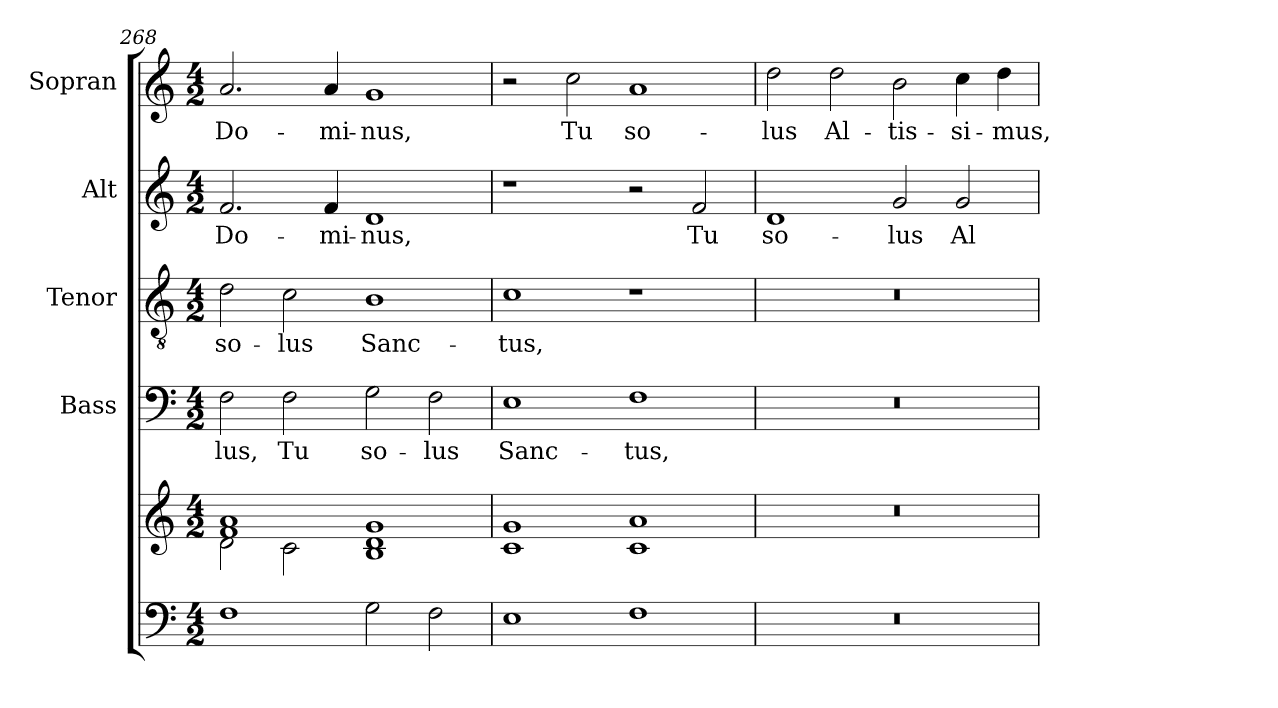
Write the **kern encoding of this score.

**kern	**kern	**kern	**text	**kern	**text	**kern	**text	**kern	**text
*part5	*part5	*part4	*part4	*part3	*part3	*part2	*part2	*part1	*part1
*staff6	*staff5	*staff4	*staff4	*staff3	*staff3	*staff2	*staff2	*staff1	*staff1
*	*	*I"Bass	*	*I"Tenor	*	*I"Alt	*	*I"Sopran	*
*	*	*I'B.	*	*I'T.	*	*I'A.	*	*I'S.	*
*clefF4	*clefG2	*clefF4	*	*clefGv2	*	*clefG2	*	*clefG2	*
*k[]	*k[]	*k[]	*	*k[]	*	*k[]	*	*k[]	*
*C:	*C:	*C:	*	*C:	*	*C:	*	*C:	*
*M4/2	*M4/2	*M4/2	*	*M4/2	*	*M4/2	*	*M4/2	*
=268	=268	=268	=268	=268	=268	=268	=268	=268	=268
*	*^	*	*	*	*	*	*	*	*
!	!	!	!	!LO:LY:b	!	!LO:LY:b	!	!LO:LY:b	!	!LO:LY:b
1F	1f 1a	2d\	2F\	-lus,	2d\	so-	2.f/	Do-	2.a/	Do-
!	!	!	!	!LO:LY:b	!	!LO:LY:b	!	!	!	!
.	.	2c\	2F\	Tu	2c\	-lus	.	.	.	.
!	!	!	!	!	!	!	!	!LO:LY:b	!	!LO:LY:b
.	.	.	.	.	.	.	4f/	-mi-	4a/	-mi-
!	!	!	!	!LO:LY:b	!	!LO:LY:b	!	!LO:LY:b	!	!LO:LY:b
2G\	1d 1g	1B	2G\	so-	1B	Sanc-	1d	-nus,	1g	-nus,
!	!	!	!	!LO:LY:b	!	!	!	!	!	!
2F\	.	.	2F\	-lus	.	.	.	.	.	.
*	*v	*v	*	*	*	*	*	*	*	*
=269	=269	=269	=269	=269	=269	=269	=269	=269	=269
!	!	!	!LO:LY:b	!	!LO:LY:b	!	!	!	!
1E	1c 1g	1E	Sanc-	1c	-tus,	1r	.	2r	.
!	!	!	!	!	!	!	!	!	!LO:LY:b
.	.	.	.	.	.	.	.	2cc\	Tu
!	!	!	!LO:LY:b	!	!	!	!	!	!LO:LY:b
1F	1c 1a	1F	-tus,	1r	.	2r	.	1a	so-
!	!	!	!	!	!	!	!LO:LY:b	!	!
.	.	.	.	.	.	2f/	Tu	.	.
!!LO:LB:g=z
=270	=270	=270	=270	=270	=270	=270	=270	=270	=270
!	!	!	!	!	!	!	!LO:LY:b	!	!LO:LY:b
0r	0r	0r	.	0r	.	1d	so-	2dd\	-lus
!	!	!	!	!	!	!	!	!	!LO:LY:b
.	.	.	.	.	.	.	.	2dd\	Al-
!	!	!	!	!	!	!	!LO:LY:b	!	!LO:LY:b
.	.	.	.	.	.	2g/	-lus	2b\	-tis-
!	!	!	!	!	!	!	!LO:LY:b	!	!LO:LY:b
.	.	.	.	.	.	2g/	Al-	4cc\	-si-
!	!	!	!	!	!	!	!	!	!LO:LY:b
.	.	.	.	.	.	.	.	4dd\	-mus,
=	=	=	=	=	=	=	=	=	=
*-	*-	*-	*-	*-	*-	*-	*-	*-	*-
